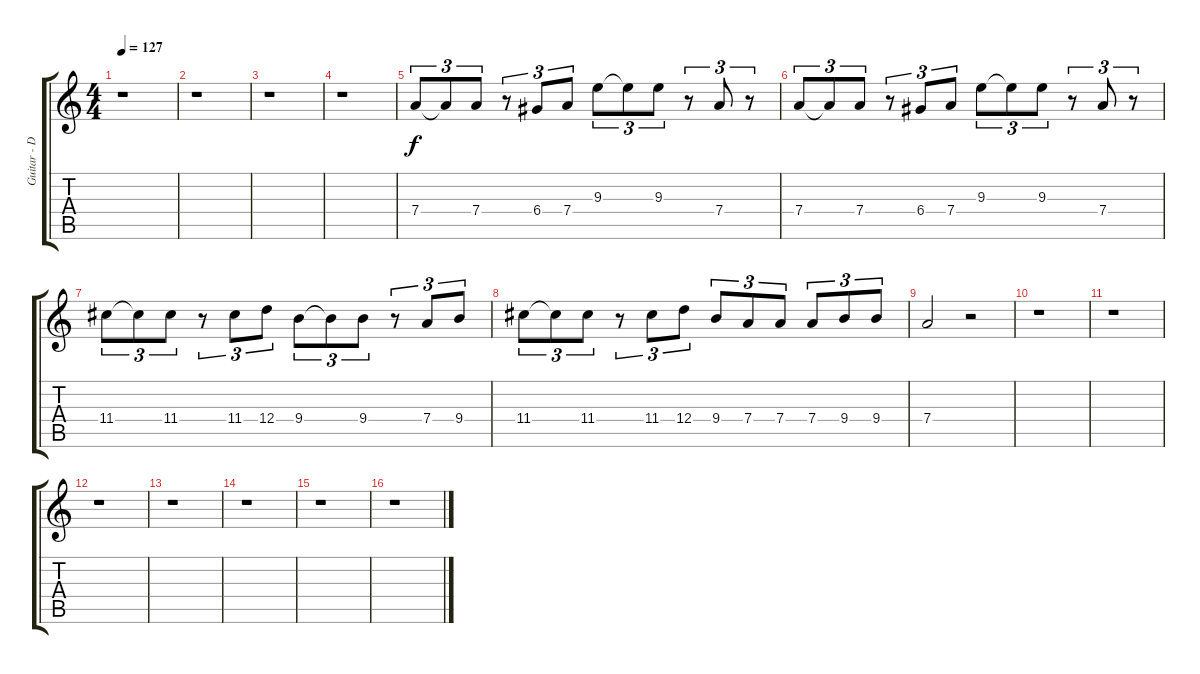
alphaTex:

\track ("Guitar - Distorted" "Guitar - D") {instrument distortionguitar}
\staff {score tabs}
\tuning (E4 B3 G3 D3 A2 E2) {hide}
\ts (4 4)
\tempo 127
\clef g2
\ks c
r.1{dy f instrument distortionguitar} |
r.1 |
r.1 |
r.1 |
7.4.8{tu (3 2)} 7.4{t}.8{tu (3 2)} 7.4.8{tu (3 2)} r.8{tu (3 2)} 6.4.8{tu (3 2)} 7.4.8{tu (3 2)} 9.3.8{tu (3 2)} 9.3{t}.8{tu (3 2)} 9.3.8{tu (3 2)} r.8{tu (3 2)} 7.4.8{tu (3 2)} r.8{tu (3 2)} |
7.4.8{tu (3 2)} 7.4{t}.8{tu (3 2)} 7.4.8{tu (3 2)} r.8{tu (3 2)} 6.4.8{tu (3 2)} 7.4.8{tu (3 2)} 9.3.8{tu (3 2)} 9.3{t}.8{tu (3 2)} 9.3.8{tu (3 2)} r.8{tu (3 2)} 7.4.8{tu (3 2)} r.8{tu (3 2)} |
11.4.8{tu (3 2)} 11.4{t}.8{tu (3 2)} 11.4.8{tu (3 2)} r.8{tu (3 2)} 11.4.8{tu (3 2)} 12.4.8{tu (3 2)} 9.4.8{tu (3 2)} 9.4{t}.8{tu (3 2)} 9.4.8{tu (3 2)} r.8{tu (3 2)} 7.4.8{tu (3 2)} 9.4.8{tu (3 2)} |
11.4.8{tu (3 2)} 11.4{t}.8{tu (3 2)} 11.4.8{tu (3 2)} r.8{tu (3 2)} 11.4.8{tu (3 2)} 12.4.8{tu (3 2)} 9.4.8{tu (3 2)} 7.4.8{tu (3 2)} 7.4.8{tu (3 2)} 7.4.8{tu (3 2)} 9.4.8{tu (3 2)} 9.4.8{tu (3 2)} |
7.4.2 r.2 |
r.1 |
r.1 |
r.1 |
r.1 |
r.1 |
r.1 |
r.1
